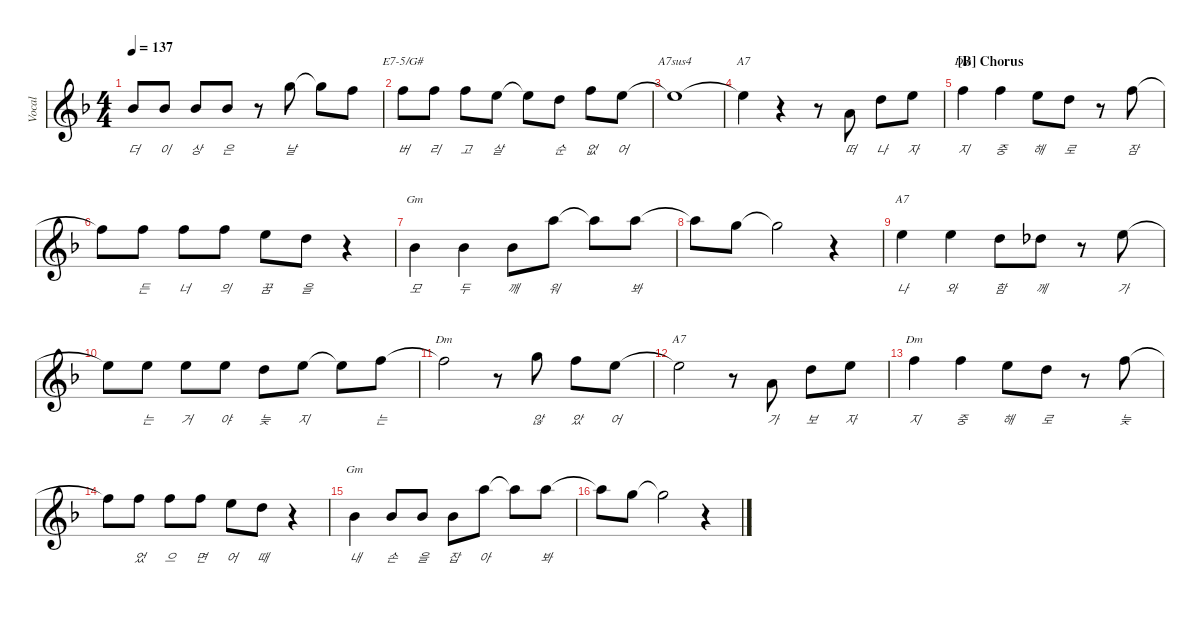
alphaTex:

\defaultSystemsLayout 4
\hideDynamics
\bracketExtendMode nobrackets
\track ("Singer" "Vocal") {defaultSystemsLayout 4 instrument voiceoohs}
\staff {score}
\tuning (E4 B3 G3 D3 A2 E2)
\chord ("Gm" 6 x x x x x) {firstfret 6 showdiagram false showfingering false}
\chord ("A7sus4" 12 x x x x x) {firstfret 12 showdiagram false showfingering false}
\chord ("A7" 12 x x x x x) {firstfret 12 showdiagram false showfingering false}
\chord ("Dm" 13 x x x x x) {firstfret 13 showdiagram false showfingering false}
\chord ("E7-5/G#" 13 x x x x x) {firstfret 13 showdiagram false showfingering false}
\ts (4 4)
\tempo 137
\clef g2
\ks f
6.1{acc b}.8{lyrics (0 "더") lyrics (1 "") lyrics (2 "") lyrics (3 "") lyrics (4 "") dy mf beam Up} 6.1{acc b}.8{lyrics (0 "이") lyrics (1 "") lyrics (2 "") lyrics (3 "") lyrics (4 "") beam Up} 6.1{acc b}.8{lyrics (0 "상") lyrics (1 "") lyrics (2 "") lyrics (3 "") lyrics (4 "") beam Up} 6.1{acc b}.8{lyrics (0 "은") lyrics (1 "") lyrics (2 "") lyrics (3 "") lyrics (4 "") beam Up} r.8{beam Down} 15.1{acc forcenatural}.8{lyrics (0 "날") lyrics (1 "") lyrics (2 "") lyrics (3 "") lyrics (4 "") beam Down} 15.1{t acc forcenatural}.8{beam Down} 13.1{acc forcenatural}.8{beam Down} |
13.1{acc forcenatural}.8{ch "E7-5/G#" lyrics (0 "버") lyrics (1 "") lyrics (2 "") lyrics (3 "") lyrics (4 "") beam Down} 13.1{acc forcenatural}.8{lyrics (0 "리") lyrics (1 "") lyrics (2 "") lyrics (3 "") lyrics (4 "") beam Down} 13.1{acc forcenatural}.8{lyrics (0 "고") lyrics (1 "") lyrics (2 "") lyrics (3 "") lyrics (4 "") beam Down} 12.1{acc forcenatural}.8{lyrics (0 "살") lyrics (1 "") lyrics (2 "") lyrics (3 "") lyrics (4 "") beam Down} 12.1{t acc forcenatural}.8{beam Down} 10.1{acc forcenatural}.8{lyrics (0 "순") lyrics (1 "") lyrics (2 "") lyrics (3 "") lyrics (4 "") beam Down} 13.1{acc forcenatural}.8{lyrics (0 "없") lyrics (1 "") lyrics (2 "") lyrics (3 "") lyrics (4 "") beam Down} 12.1{acc forcenatural}.8{lyrics (0 "어") lyrics (1 "") lyrics (2 "") lyrics (3 "") lyrics (4 "") beam Down} |
12.1{t acc forcenatural}.1{ch "A7sus4" beam Down} |
12.1{t acc forcenatural}.4{ch "A7" beam Down} r.4{beam Down} r.8{beam Down} 5.1{acc forcenatural}.8{lyrics (0 "떠") lyrics (1 "") lyrics (2 "") lyrics (3 "") lyrics (4 "") beam Up} 10.1{acc forcenatural}.8{lyrics (0 "나") lyrics (1 "") lyrics (2 "") lyrics (3 "") lyrics (4 "") beam Down} 12.1{acc forcenatural}.8{lyrics (0 "자") lyrics (1 "") lyrics (2 "") lyrics (3 "") lyrics (4 "") beam Down} |
\section ("B" "Chorus")
13.1{acc forcenatural}.4{ch "Dm" lyrics (0 "지") lyrics (1 "") lyrics (2 "") lyrics (3 "") lyrics (4 "") beam Down} 13.1{acc forcenatural}.4{lyrics (0 "중") lyrics (1 "") lyrics (2 "") lyrics (3 "") lyrics (4 "") beam Down} 12.1{acc forcenatural}.8{lyrics (0 "해") lyrics (1 "") lyrics (2 "") lyrics (3 "") lyrics (4 "") beam Down} 10.1{acc forcenatural}.8{lyrics (0 "로") lyrics (1 "") lyrics (2 "") lyrics (3 "") lyrics (4 "") beam Down} r.8{beam Down} 13.1{acc forcenatural}.8{lyrics (0 "잠") lyrics (1 "") lyrics (2 "") lyrics (3 "") lyrics (4 "") beam Down} |
13.1{t acc forcenatural}.8{beam Down} 13.1{acc forcenatural}.8{lyrics (0 "든") lyrics (1 "") lyrics (2 "") lyrics (3 "") lyrics (4 "") beam Down} 13.1{acc forcenatural}.8{lyrics (0 "너") lyrics (1 "") lyrics (2 "") lyrics (3 "") lyrics (4 "") beam Down} 13.1{acc forcenatural}.8{lyrics (0 "의") lyrics (1 "") lyrics (2 "") lyrics (3 "") lyrics (4 "") beam Down} 12.1{acc forcenatural}.8{lyrics (0 "꿈") lyrics (1 "") lyrics (2 "") lyrics (3 "") lyrics (4 "") beam Down} 10.1{acc forcenatural}.8{lyrics (0 "을") lyrics (1 "") lyrics (2 "") lyrics (3 "") lyrics (4 "") beam Down} r.4{beam Down} |
6.1{acc b}.4{ch "Gm" lyrics (0 "모") lyrics (1 "") lyrics (2 "") lyrics (3 "") lyrics (4 "") beam Down} 6.1{acc b}.4{lyrics (0 "두") lyrics (1 "") lyrics (2 "") lyrics (3 "") lyrics (4 "") beam Down} 6.1{acc b}.8{lyrics (0 "깨") lyrics (1 "") lyrics (2 "") lyrics (3 "") lyrics (4 "") beam Down} 17.1{acc forcenatural}.8{lyrics (0 "워") lyrics (1 "") lyrics (2 "") lyrics (3 "") lyrics (4 "") beam Down} 17.1{t acc forcenatural}.8{beam Down} 17.1{acc forcenatural}.8{lyrics (0 "봐") lyrics (1 "") lyrics (2 "") lyrics (3 "") lyrics (4 "") beam Down} |
17.1{t acc forcenatural}.8{beam Down} 15.1{acc forcenatural}.8{beam Down} 15.1{t acc forcenatural}.2{beam Down} r.4{beam Down} |
12.1{acc forcenatural}.4{ch "A7" lyrics (0 "나") lyrics (1 "") lyrics (2 "") lyrics (3 "") lyrics (4 "") beam Down} 12.1{acc forcenatural}.4{lyrics (0 "와") lyrics (1 "") lyrics (2 "") lyrics (3 "") lyrics (4 "") beam Down} 10.1{acc forcenatural}.8{lyrics (0 "함") lyrics (1 "") lyrics (2 "") lyrics (3 "") lyrics (4 "") beam Down} 9.1{acc b}.8{lyrics (0 "께") lyrics (1 "") lyrics (2 "") lyrics (3 "") lyrics (4 "") beam Down} r.8{beam Down} 12.1{acc forcenatural}.8{lyrics (0 "가") lyrics (1 "") lyrics (2 "") lyrics (3 "") lyrics (4 "") beam Down} |
12.1{t acc forcenatural}.8{beam Down} 12.1{acc forcenatural}.8{lyrics (0 "는") lyrics (1 "") lyrics (2 "") lyrics (3 "") lyrics (4 "") beam Down} 12.1{acc forcenatural}.8{lyrics (0 "거") lyrics (1 "") lyrics (2 "") lyrics (3 "") lyrics (4 "") beam Down} 12.1{acc forcenatural}.8{lyrics (0 "야") lyrics (1 "") lyrics (2 "") lyrics (3 "") lyrics (4 "") beam Down} 10.1{acc forcenatural}.8{lyrics (0 "늦") lyrics (1 "") lyrics (2 "") lyrics (3 "") lyrics (4 "") beam Down} 12.1{acc forcenatural}.8{lyrics (0 "지") lyrics (1 "") lyrics (2 "") lyrics (3 "") lyrics (4 "") beam Down} 12.1{t acc forcenatural}.8{beam Down} 13.1{acc forcenatural}.8{lyrics (0 "는") lyrics (1 "") lyrics (2 "") lyrics (3 "") lyrics (4 "") beam Down} |
13.1{t acc forcenatural}.2{ch "Dm" beam Down} r.8{beam Down} 15.1{acc forcenatural}.8{lyrics (0 "않") lyrics (1 "") lyrics (2 "") lyrics (3 "") lyrics (4 "") beam Down} 13.1{acc forcenatural}.8{lyrics (0 "았") lyrics (1 "") lyrics (2 "") lyrics (3 "") lyrics (4 "") beam Down} 12.1{acc forcenatural}.8{lyrics (0 "어") lyrics (1 "") lyrics (2 "") lyrics (3 "") lyrics (4 "") beam Down} |
12.1{t acc forcenatural}.2{ch "A7" beam Down} r.8{beam Down} 5.1{acc forcenatural}.8{lyrics (0 "가") lyrics (1 "") lyrics (2 "") lyrics (3 "") lyrics (4 "") beam Up} 10.1{acc forcenatural}.8{lyrics (0 "보") lyrics (1 "") lyrics (2 "") lyrics (3 "") lyrics (4 "") beam Down} 12.1{acc forcenatural}.8{lyrics (0 "자") lyrics (1 "") lyrics (2 "") lyrics (3 "") lyrics (4 "") beam Down} |
13.1{acc forcenatural}.4{ch "Dm" lyrics (0 "지") lyrics (1 "") lyrics (2 "") lyrics (3 "") lyrics (4 "") beam Down} 13.1{acc forcenatural}.4{lyrics (0 "중") lyrics (1 "") lyrics (2 "") lyrics (3 "") lyrics (4 "") beam Down} 12.1{acc forcenatural}.8{lyrics (0 "해") lyrics (1 "") lyrics (2 "") lyrics (3 "") lyrics (4 "") beam Down} 10.1{acc forcenatural}.8{lyrics (0 "로") lyrics (1 "") lyrics (2 "") lyrics (3 "") lyrics (4 "") beam Down} r.8{beam Down} 13.1{acc forcenatural}.8{lyrics (0 "늦") lyrics (1 "") lyrics (2 "") lyrics (3 "") lyrics (4 "") beam Down} |
13.1{t acc forcenatural}.8{beam Down} 13.1{acc forcenatural}.8{lyrics (0 "었") lyrics (1 "") lyrics (2 "") lyrics (3 "") lyrics (4 "") beam Down} 13.1{acc forcenatural}.8{lyrics (0 "으") lyrics (1 "") lyrics (2 "") lyrics (3 "") lyrics (4 "") beam Down} 13.1{acc forcenatural}.8{lyrics (0 "면") lyrics (1 "") lyrics (2 "") lyrics (3 "") lyrics (4 "") beam Down} 12.1{acc forcenatural}.8{lyrics (0 "어") lyrics (1 "") lyrics (2 "") lyrics (3 "") lyrics (4 "") beam Down} 10.1{acc forcenatural}.8{lyrics (0 "때") lyrics (1 "") lyrics (2 "") lyrics (3 "") lyrics (4 "") beam Down} r.4{beam Down} |
6.1{acc b}.4{ch "Gm" lyrics (0 "내") lyrics (1 "") lyrics (2 "") lyrics (3 "") lyrics (4 "") beam Down} 6.1{acc b}.8{lyrics (0 "손") lyrics (1 "") lyrics (2 "") lyrics (3 "") lyrics (4 "") beam Up} 6.1{acc b}.8{lyrics (0 "을") lyrics (1 "") lyrics (2 "") lyrics (3 "") lyrics (4 "") beam Up} 6.1{acc b}.8{lyrics (0 "잡") lyrics (1 "") lyrics (2 "") lyrics (3 "") lyrics (4 "") beam Down} 17.1{acc forcenatural}.8{lyrics (0 "아") lyrics (1 "") lyrics (2 "") lyrics (3 "") lyrics (4 "") beam Down} 17.1{t acc forcenatural}.8{beam Down} 17.1{acc forcenatural}.8{lyrics (0 "봐") lyrics (1 "") lyrics (2 "") lyrics (3 "") lyrics (4 "") beam Down} |
17.1{t acc forcenatural}.8{beam Down} 15.1{acc forcenatural}.8{beam Down} 15.1{t acc forcenatural}.2{beam Down} r.4{beam Down}
